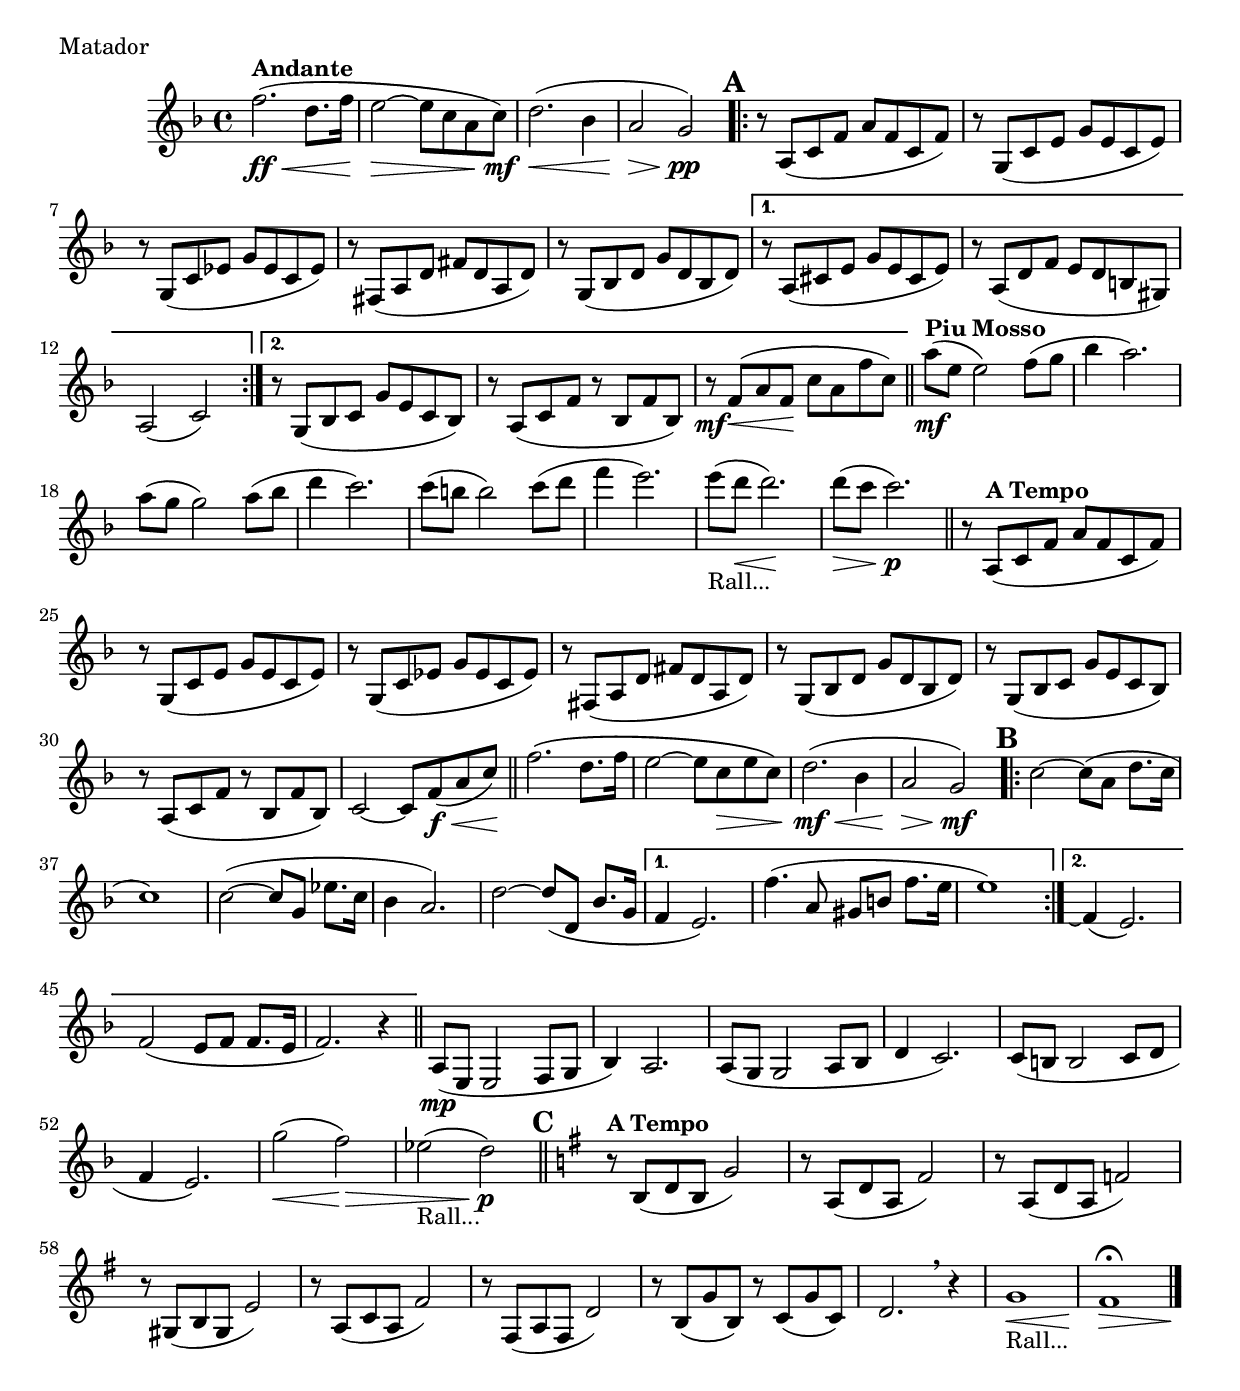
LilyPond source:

\version "2.22.1"

% When ready to include in collection:	1. Comment out top section with \Include file(s)
%					2. \midi section if present.
%Comment out from here
%{
\include "../../../Includes/Polis_format.ily"

%...to here
%}
  \score {

    % Svenska Polisens Marscher: 1. Matador   
    \relative c'' { 
    	    \key f \major \time 4/4 
    	    \compressEmptyMeasures
    	    \set Score.markFormatter = #format-mark-box-letters
    	    f2.\ff\<^\markup {\bold {Andante}} (d8. f16 |e2~\> e8 c a c)\mf
    	    d2.\< (bes4 |a2\> g)\pp
    	    
%Rehearsal mark A
	    \mark \default
    	    \repeat volta 2 {
    	    r8 a, (c f a f c f)|r8 g, (c e g e c e)|r8 g, (c ees g ees c ees) 
    	    r8 fis, (a d fis d a d) | r8 g, (bes d g d bes d) }
    	    	    \alternative {
    	    	    	    {r8 a (cis e g e cis e) |r8 a, (d f e d b gis) 
    	    	    	    a2 (c)}
    	    	    	    {r8 g (bes c g' e c bes) |r8 a (c f r bes, f' bes,) 
    	    	    	    r8\mf f'\< (a f\! c' a f' c) \bar "||"}
    	    	    }
    	    a'8\mf^\markup {\bold {Piu Mosso}} (e e2) f8 (g  |bes4 a2.)
    	    a8 (g g2) a8 (bes |d4 c2.) |c8 (b b2) c8 (d |f4 e2.) 
    	    e8_\markup {Rall...} (d\< d2.)\! |d8\> (c c2.\!)\p \bar "||"
    	    r8 a,,^\markup {\bold {A Tempo}}(c f a f c f)|r8 g, (c e g e c e)
    	    r8 g, (c ees g ees c ees) r8 fis, (a d fis d a d) 
    	    r8 g, (bes d g d bes d) |r8 g, (bes c g' e c bes)
    	    r8 a (c f r bes, f' bes,) c2~ c8 f\f\< (a c)\!
    	    \bar "||"
    	    f2. \(d8. f16 |e2~ e8 c\> e c\) |d2.\mf\< (bes4 |a2\> g)\!\mf
    	    
%Rehearsal mark B
	    \mark \default    	    
    	    \repeat volta 2 {
    	    c2~ c8 (a d8. c16 |c1) |c2~ (c8 g ees'8. c16 |bes4 a2.) 
    	    d2~ d8 (d, bes'8. g16 }
    	    \alternative {
    	    	    {f4 e2.) |f'4. (a,8 gis b f'8. e16 |e1)}
    	    	    { f,4\repeatTie (e2.) |f2 (e8 f f8. e16 |f2.) r4 \bar "||"}
    	    }	    
    	    a,8\mp (e e2 f8 g |bes4) a2. |a8 (g g2 a8 bes |d4 c2.) 
    	    c8 (b b2 c8 d |f4 e2.) |g'2\< (f)\> ees_\markup {Rall...} (d\p)\! 
    	    \bar "||"
    	    
%Rehearsal mark C
	    \mark \default    	    
    	    \key g \major
    	    r8^\markup {\bold {A Tempo}} b, (d b g'2) |r8 a, (d a fis'2) 
    	    r8 a, (d a f'2)|r8 gis, (b gis e'2) |r8 a, (c a fis'2)
    	    r8 fis, (a fis d'2)
    	    r8 b (g' b,) r c (g' c,)|d2.\breathe r4 |g1\<_\markup {Rall...} 
    	    fis\>\fermata <>\!
    	    \bar "|."

    }%end relative
    \header {
    	    piece = "Matador"
    	    composer = ""
    	}
  }%end score
